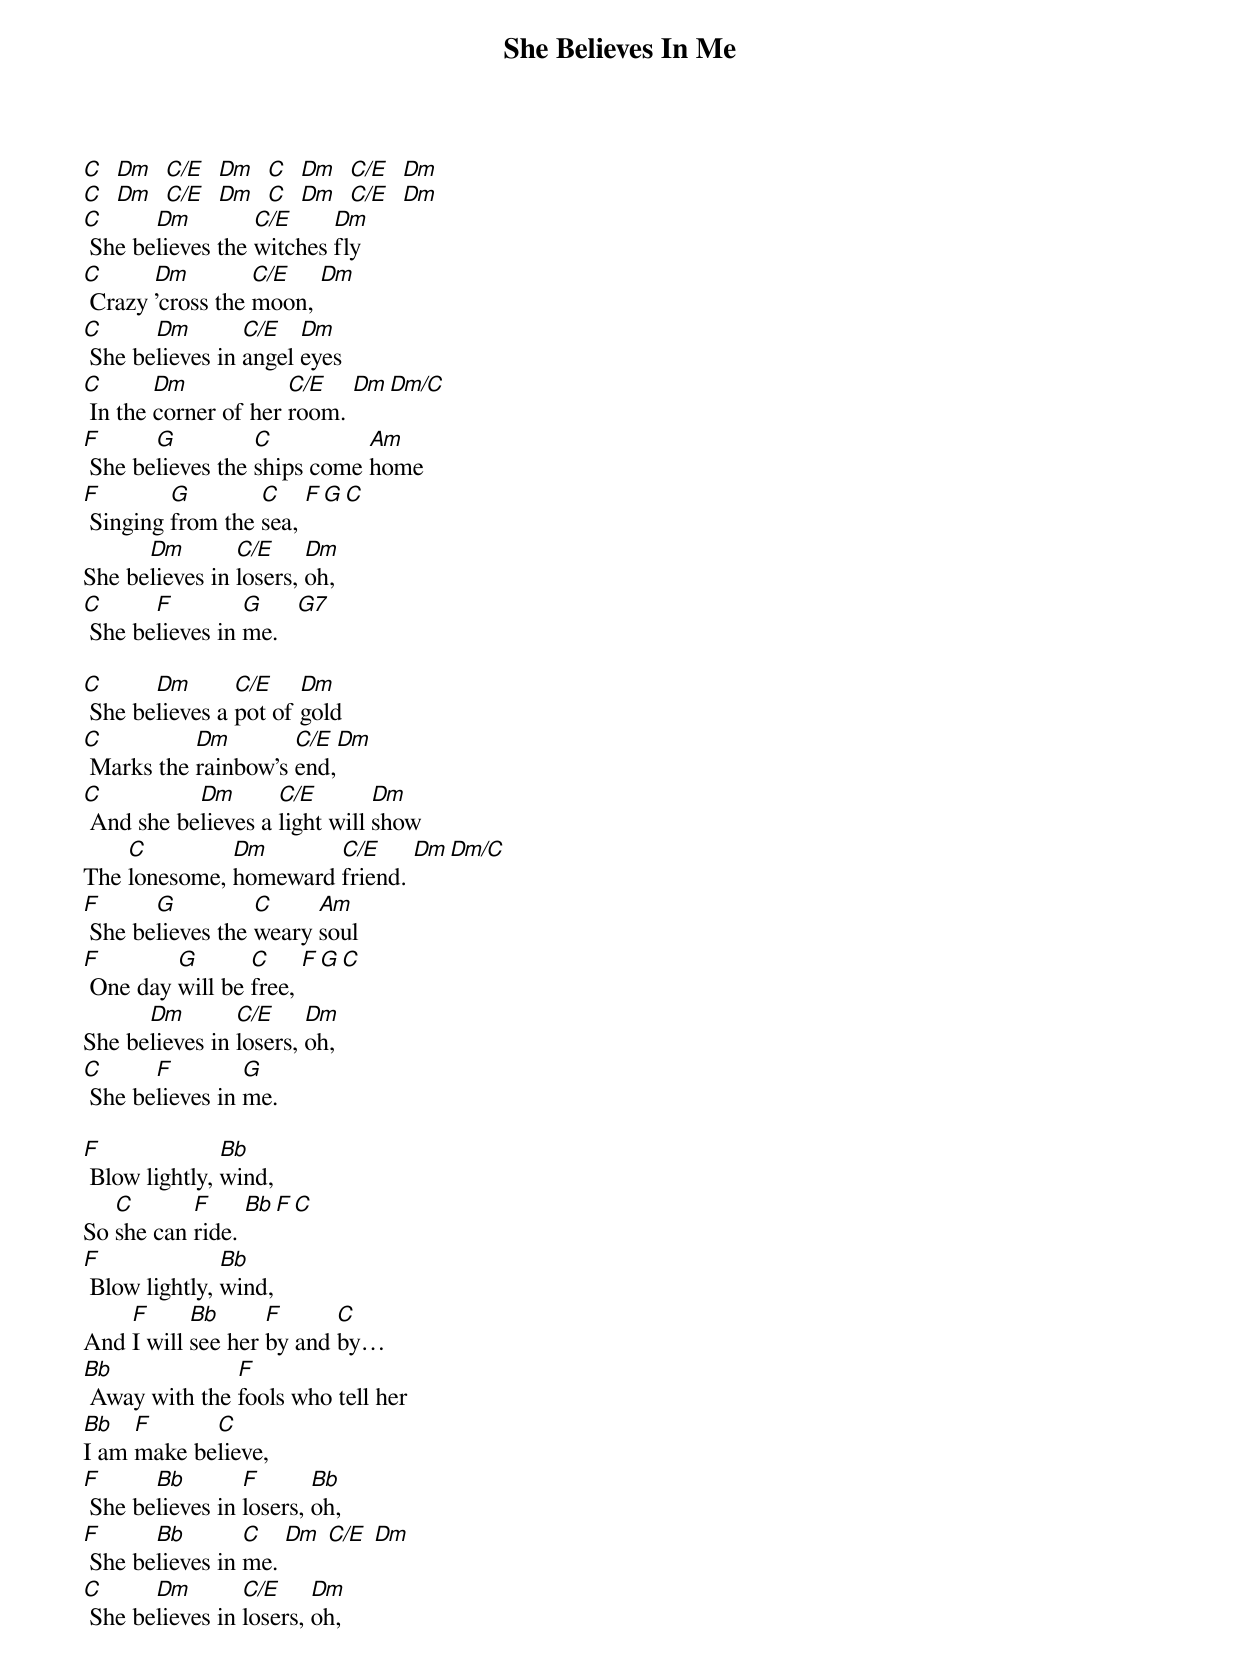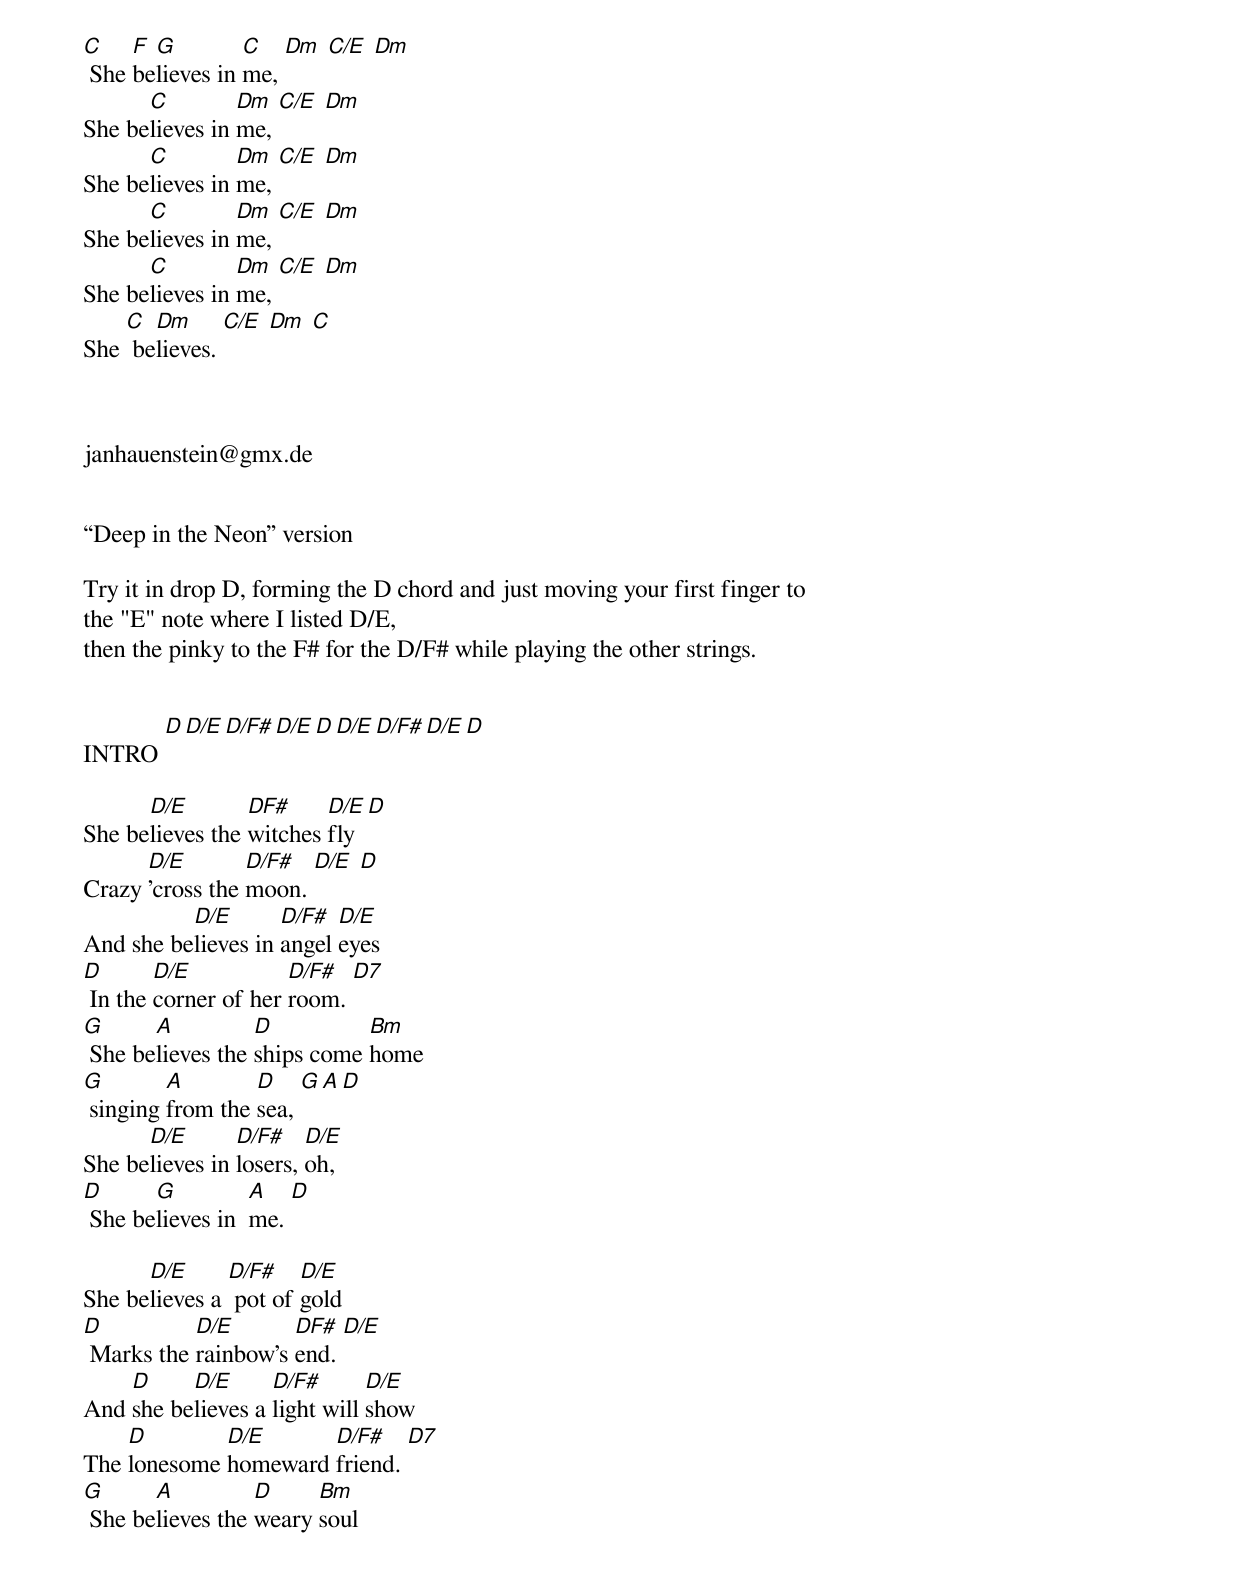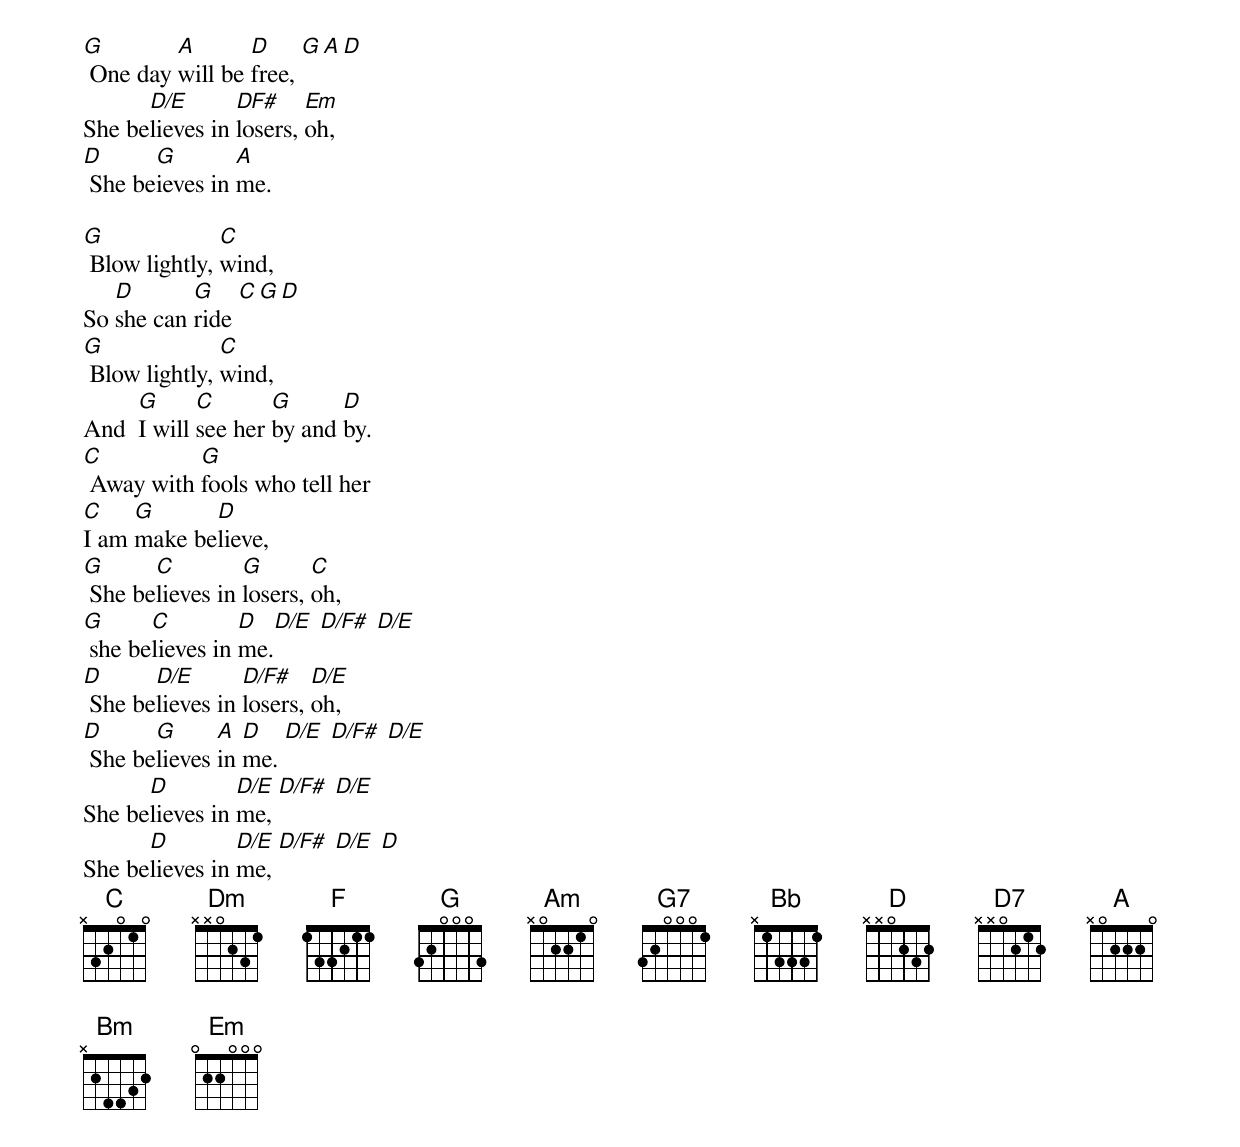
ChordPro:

{title: She Believes In Me}
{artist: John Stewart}
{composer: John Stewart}
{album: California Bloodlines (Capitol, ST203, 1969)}

[C]  [Dm]  [C/E]  [Dm]  [C]  [Dm]  [C/E]  [Dm]
[C]  [Dm]  [C/E]  [Dm]  [C]  [Dm]  [C/E]  [Dm]
[C] She be[Dm]lieves the [C/E]witches [Dm]fly
[C] Crazy [Dm]'cross the [C/E]moon, [Dm]
[C] She be[Dm]lieves in [C/E]angel [Dm]eyes
[C] In the [Dm]corner of her [C/E]room. [Dm][Dm/C]
[F] She be[G]lieves the [C]ships come [Am]home
[F] Singing [G]from the [C]sea, [F][G][C]
She be[Dm]lieves in [C/E]losers, [Dm]oh,
[C] She be[F]lieves in [G]me.   [G7]

[C] She be[Dm]lieves a [C/E]pot of [Dm]gold
[C] Marks the [Dm]rainbow's [C/E]end,[Dm]
[C] And she be[Dm]lieves a [C/E]light will [Dm]show
The [C]lonesome, [Dm]homeward [C/E]friend. [Dm][Dm/C]
[F] She be[G]lieves the [C]weary [Am]soul
[F] One day [G]will be [C]free, [F][G][C]
She be[Dm]lieves in [C/E]losers, [Dm]oh,
[C] She be[F]lieves in [G]me.

[F] Blow lightly, [Bb]wind,
So [C]she can [F]ride. [Bb][F][C]
[F] Blow lightly, [Bb]wind,
And [F]I will [Bb]see her [F]by and [C]by…
[Bb] Away with the [F]fools who tell her
[Bb]I am [F]make be[C]lieve,
[F] She be[Bb]lieves in [F]losers, [Bb]oh,
[F] She be[Bb]lieves in [C]me. [Dm] [C/E] [Dm]
[C] She be[Dm]lieves in [C/E]losers, [Dm]oh,
[C] She [F]be[G]lieves in [C]me, [Dm] [C/E] [Dm]
She be[C]lieves in [Dm]me, [C/E] [Dm]
She be[C]lieves in [Dm]me, [C/E] [Dm]
She be[C]lieves in [Dm]me, [C/E] [Dm]
She be[C]lieves in [Dm]me, [C/E] [Dm]
She [C] be[Dm]lieves. [C/E] [Dm] [C]



janhauenstein@gmx.de


“Deep in the Neon” version

Try it in drop D, forming the D chord and just moving your first finger to
the "E" note where I listed D/E,
then the pinky to the F# for the D/F# while playing the other strings.


INTRO [D][D/E][D/F#][D/E][D][D/E][D/F#][D/E][D]

She be[D/E]lieves the [DF#]witches [D/E]fly [D]
Crazy [D/E]'cross the [D/F#]moon. [D/E] [D]
And she be[D/E]lieves in [D/F#]angel [D/E]eyes
[D] In the [D/E]corner of her [D/F#]room. [D7]
[G] She be[A]lieves the [D]ships come [Bm]home
[G] singing [A]from the [D]sea, [G][A][D]
She be[D/E]lieves in [D/F#]losers, [D/E]oh,
[D] She be[G]lieves in  [A]me. [D]

She be[D/E]lieves a [D/F#] pot of [D/E]gold
[D] Marks the [D/E]rainbow's [DF#]end. [D/E]
And [D]she be[D/E]lieves a [D/F#]light will [D/E]show
The [D]lonesome [D/E]homeward [D/F#]friend. [D7]
[G] She be[A]lieves the [D]weary [Bm]soul
[G] One day [A]will be [D]free, [G][A][D]
She be[D/E]lieves in [DF#]losers, [Em]oh,
[D] She be[G]ieves in [A]me.

[G] Blow lightly, [C]wind,
So [D]she can [G]ride [C][G][D]
[G] Blow lightly, [C]wind,
And  [G]I will [C]see her [G]by and [D]by.
[C] Away with [G]fools who tell her
[C]I am [G]make be[D]lieve,
[G] She be[C]lieves in [G]losers, [C]oh,
[G] she be[C]lieves in [D]me.[D/E] [D/F#] [D/E]
[D] She be[D/E]lieves in [D/F#]losers, [D/E]oh,
[D] She be[G]lieves [A]in [D]me. [D/E] [D/F#] [D/E]
She be[D]lieves in [D/E]me, [D/F#] [D/E]
She be[D]lieves in [D/E]me, [D/F#] [D/E] [D]
